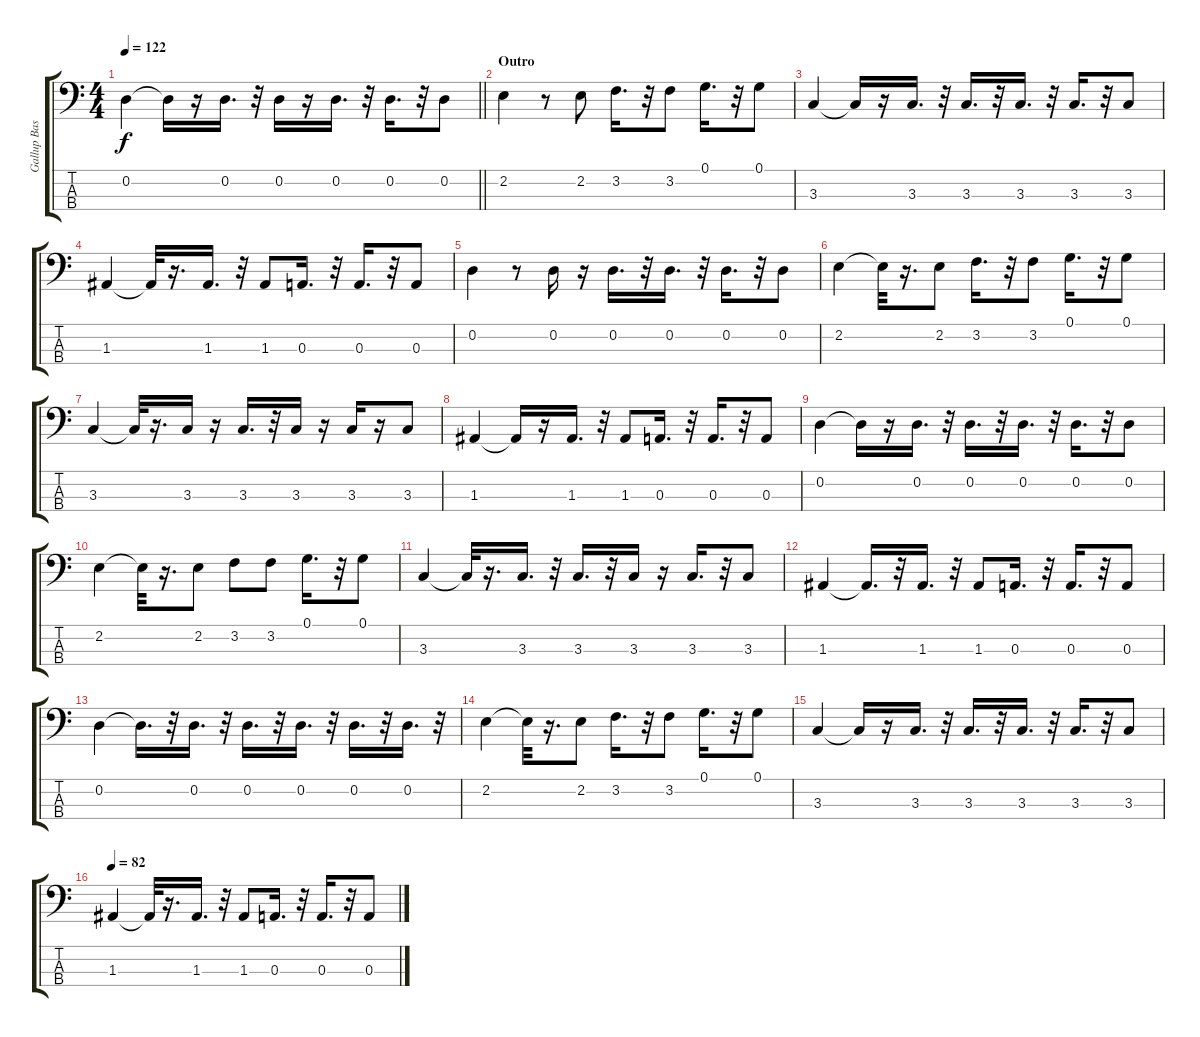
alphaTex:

\track ("Gallup Bass" "Gallup Bas") {instrument electricbassfinger}
\staff {score tabs}
\tuning (G2 D2 A1 E1) {hide}
\ts (4 4)
\tempo 122
\clef f4
\barLineRight lightlight
\ks c
0.2.4{dy f} 0.2{t}.16 r.16 0.2.16{d} r.32 0.2.16 r.16 0.2.16{d} r.32 0.2.16{d} r.32 0.2.8 |
\section ("" "Outro")
2.2.4 r.8 2.2.8 3.2.16{d} r.32 3.2.8 0.1.16{d} r.32 0.1.8 |
3.3.4 3.3{t}.16 r.16 3.3.16{d} r.32 3.3.16{d} r.32 3.3.16{d} r.32 3.3.16{d} r.32 3.3.8 |
1.3.4 1.3{t}.32 r.16{d} 1.3.16{d} r.32 1.3.8 0.3.16{d} r.32 0.3.16{d} r.32 0.3.8 |
0.2.4 r.8 0.2.16 r.16 0.2.16{d} r.32 0.2.16{d} r.32 0.2.16{d} r.32 0.2.8 |
2.2.4 2.2{t}.32 r.16{d} 2.2.8 3.2.16{d} r.32 3.2.8 0.1.16{d} r.32 0.1.8 |
3.3.4 3.3{t}.32 r.16{d} 3.3.16 r.16 3.3.16{d} r.32 3.3.16 r.16 3.3.16 r.16 3.3.8 |
1.3.4 1.3{t}.16 r.16 1.3.16{d} r.32 1.3.8 0.3.16{d} r.32 0.3.16{d} r.32 0.3.8 |
0.2.4 0.2{t}.16 r.16 0.2.16{d} r.32 0.2.16{d} r.32 0.2.16{d} r.32 0.2.16{d} r.32 0.2.8 |
2.2.4 2.2{t}.32 r.16{d} 2.2.8 3.2.8 3.2.8 0.1.16{d} r.32 0.1.8 |
3.3.4 3.3{t}.32 r.16{d} 3.3.16{d} r.32 3.3.16{d} r.32 3.3.16 r.16 3.3.16{d} r.32 3.3.8 |
1.3.4 1.3{t}.16{d} r.32 1.3.16{d} r.32 1.3.8 0.3.16{d} r.32 0.3.16{d} r.32 0.3.8 |
0.2.4 0.2{t}.16{d} r.32 0.2.16{d} r.32 0.2.16{d} r.32 0.2.16{d} r.32 0.2.16{d} r.32 0.2.16{d} r.32 |
2.2.4 2.2{t}.32 r.16{d} 2.2.8 3.2.16{d} r.32 3.2.8 0.1.16{d} r.32 0.1.8 |
3.3.4 3.3{t}.16 r.16 3.3.16{d} r.32 3.3.16{d} r.32 3.3.16{d} r.32 3.3.16{d} r.32 3.3.8 |
\tempo 82
1.3.4 1.3{t}.32 r.16{d} 1.3.16{d} r.32 1.3.8 0.3.16{d} r.32 0.3.16{d} r.32 0.3.8
